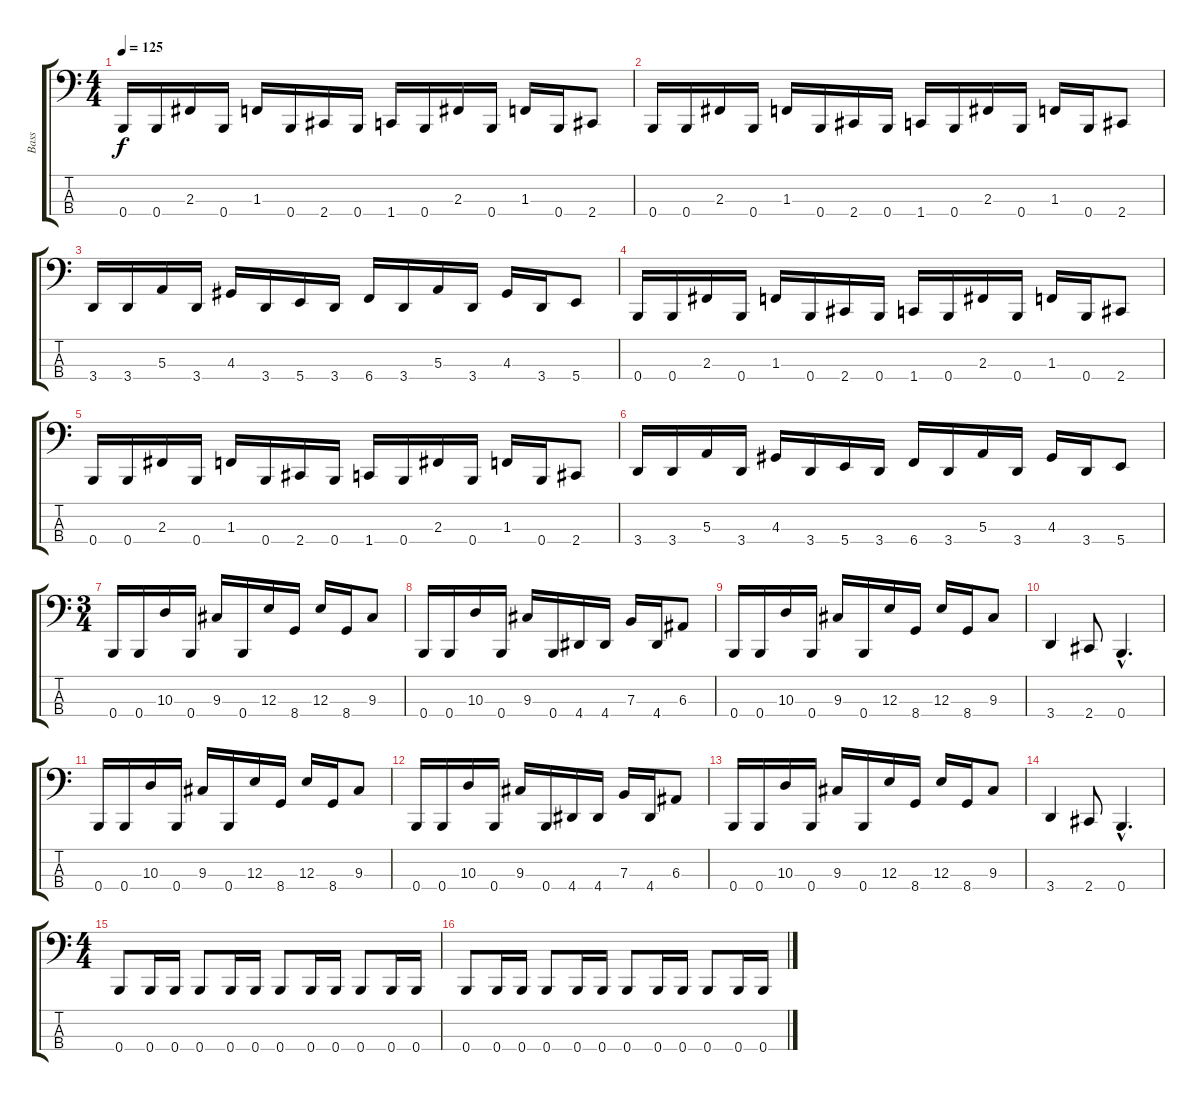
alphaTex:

\track ("Bass" "Bass") {instrument electricbasspick}
\staff {score tabs}
\tuning (D2 A1 E1 B0) {hide}
\ts (4 4)
\tempo 125
\clef f4
\ks c
0.4.16{dy f} 0.4.16 2.3.16 0.4.16 1.3.16 0.4.16 2.4.16 0.4.16 1.4.16 0.4.16 2.3.16 0.4.16 1.3.16 0.4.16 2.4.8 |
0.4.16 0.4.16 2.3.16 0.4.16 1.3.16 0.4.16 2.4.16 0.4.16 1.4.16 0.4.16 2.3.16 0.4.16 1.3.16 0.4.16 2.4.8 |
3.4.16 3.4.16 5.3.16 3.4.16 4.3.16 3.4.16 5.4.16 3.4.16 6.4.16 3.4.16 5.3.16 3.4.16 4.3.16 3.4.16 5.4.8 |
0.4.16 0.4.16 2.3.16 0.4.16 1.3.16 0.4.16 2.4.16 0.4.16 1.4.16 0.4.16 2.3.16 0.4.16 1.3.16 0.4.16 2.4.8 |
0.4.16 0.4.16 2.3.16 0.4.16 1.3.16 0.4.16 2.4.16 0.4.16 1.4.16 0.4.16 2.3.16 0.4.16 1.3.16 0.4.16 2.4.8 |
3.4.16 3.4.16 5.3.16 3.4.16 4.3.16 3.4.16 5.4.16 3.4.16 6.4.16 3.4.16 5.3.16 3.4.16 4.3.16 3.4.16 5.4.8 |
\ts (3 4)
0.4.16 0.4.16 10.3.16 0.4.16 9.3.16 0.4.16 12.3.16 8.4.16 12.3.16 8.4.16 9.3.8 |
0.4.16 0.4.16 10.3.16 0.4.16 9.3.16 0.4.16 4.4.16 4.4.16 7.3.16 4.4.16 6.3.8 |
0.4.16 0.4.16 10.3.16 0.4.16 9.3.16 0.4.16 12.3.16 8.4.16 12.3.16 8.4.16 9.3.8 |
3.4.4 2.4.8 0.4{hac}.4{d} |
0.4.16 0.4.16 10.3.16 0.4.16 9.3.16 0.4.16 12.3.16 8.4.16 12.3.16 8.4.16 9.3.8 |
0.4.16 0.4.16 10.3.16 0.4.16 9.3.16 0.4.16 4.4.16 4.4.16 7.3.16 4.4.16 6.3.8 |
0.4.16 0.4.16 10.3.16 0.4.16 9.3.16 0.4.16 12.3.16 8.4.16 12.3.16 8.4.16 9.3.8 |
3.4.4 2.4.8 0.4{hac}.4{d} |
\ts (4 4)
0.4.8 0.4.16 0.4.16 0.4.8 0.4.16 0.4.16 0.4.8 0.4.16 0.4.16 0.4.8 0.4.16 0.4.16 |
0.4.8 0.4.16 0.4.16 0.4.8 0.4.16 0.4.16 0.4.8 0.4.16 0.4.16 0.4.8 0.4.16 0.4.16
